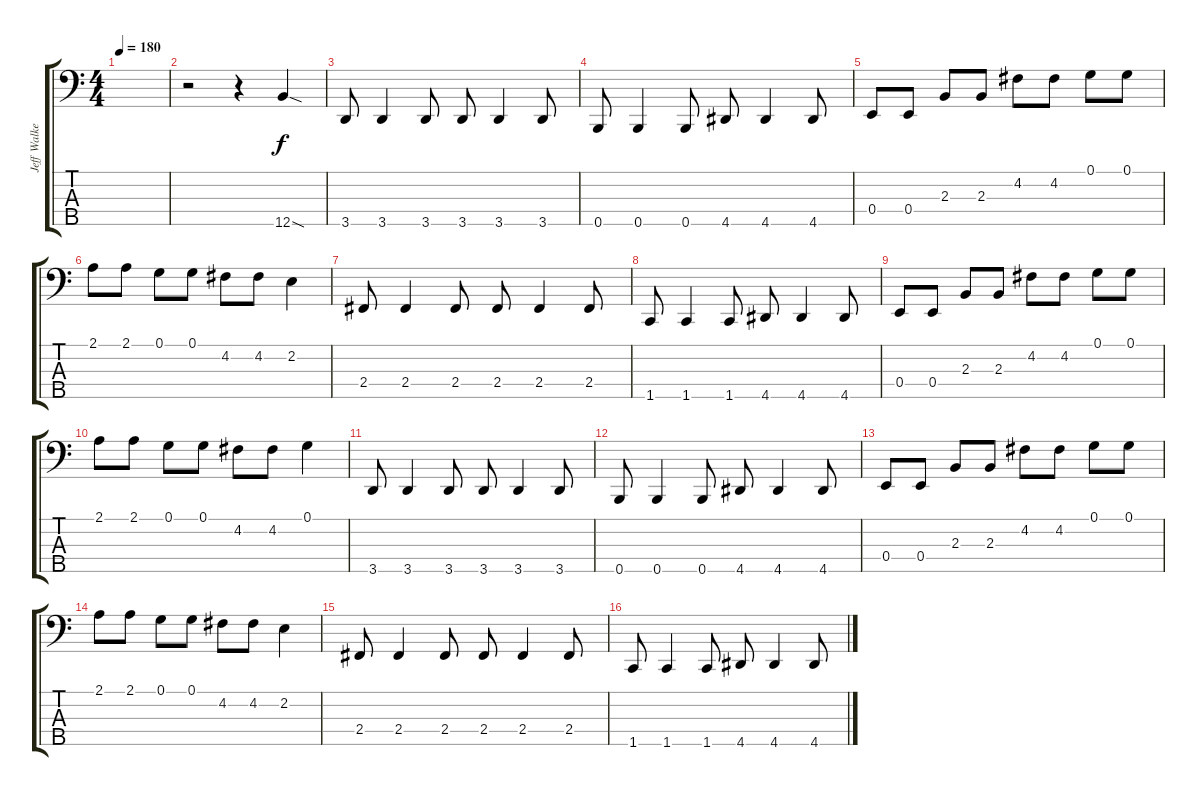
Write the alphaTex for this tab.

\track ("Jeff Walker" "Jeff Walke") {instrument fretlessbass}
\staff {score tabs}
\tuning (G2 D2 A1 E1 B0) {hide}
\ts (4 4)
\tempo 180
\clef f4
\ks c
|
r.2 r.4 12.5{sod}.4 |
3.5.8 3.5.4 3.5.8 3.5.8 3.5.4 3.5.8 |
0.5.8 0.5.4 0.5.8 4.5.8 4.5.4 4.5.8 |
0.4.8 0.4.8 2.3.8 2.3.8 4.2.8 4.2.8 0.1.8 0.1.8 |
2.1.8 2.1.8 0.1.8 0.1.8 4.2.8 4.2.8 2.2.4 |
2.4.8 2.4.4 2.4.8 2.4.8 2.4.4 2.4.8 |
1.5.8 1.5.4 1.5.8 4.5.8 4.5.4 4.5.8 |
0.4.8 0.4.8 2.3.8 2.3.8 4.2.8 4.2.8 0.1.8 0.1.8 |
2.1.8 2.1.8 0.1.8 0.1.8 4.2.8 4.2.8 0.1.4 |
3.5.8 3.5.4 3.5.8 3.5.8 3.5.4 3.5.8 |
0.5.8 0.5.4 0.5.8 4.5.8 4.5.4 4.5.8 |
0.4.8 0.4.8 2.3.8 2.3.8 4.2.8 4.2.8 0.1.8 0.1.8 |
2.1.8 2.1.8 0.1.8 0.1.8 4.2.8 4.2.8 2.2.4 |
2.4.8 2.4.4 2.4.8 2.4.8 2.4.4 2.4.8 |
1.5.8 1.5.4 1.5.8 4.5.8 4.5.4 4.5.8
